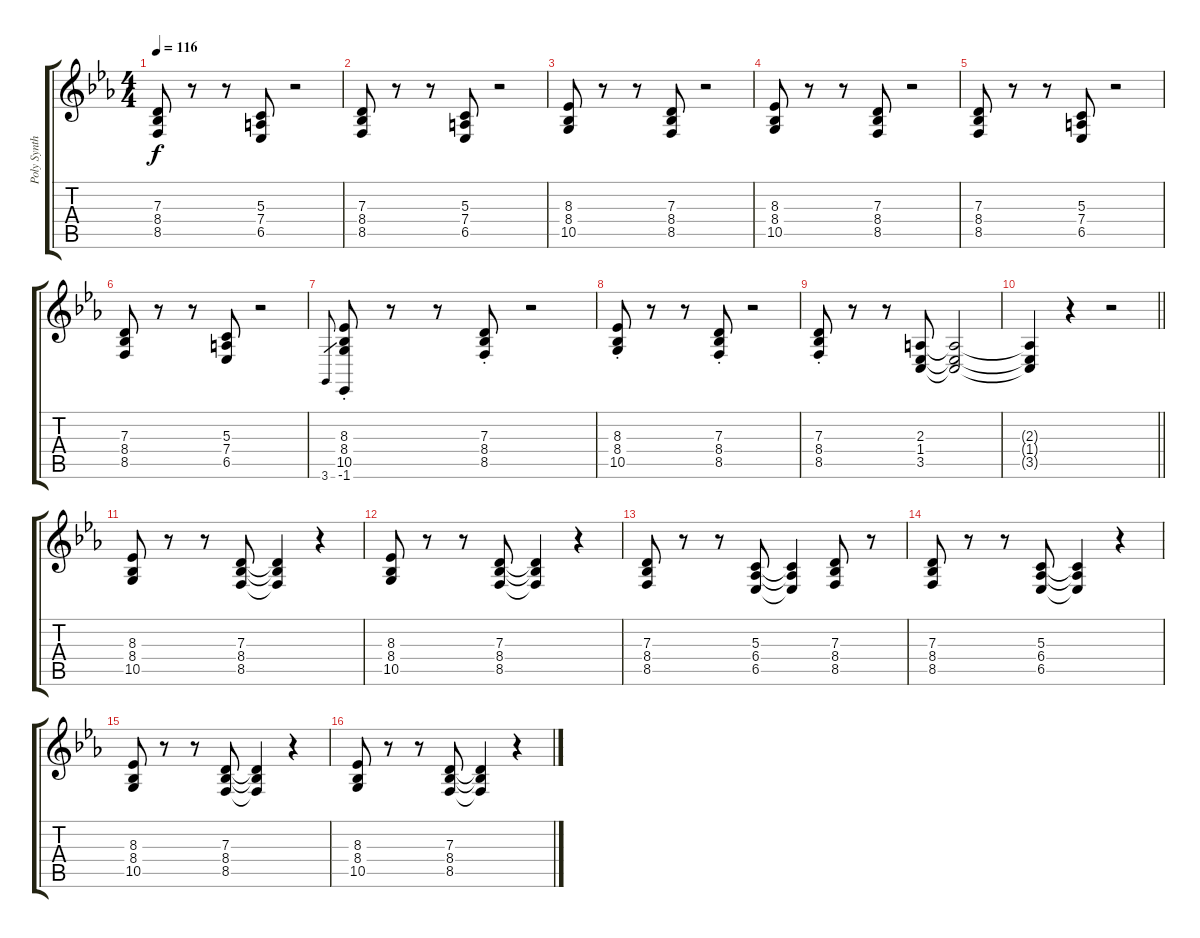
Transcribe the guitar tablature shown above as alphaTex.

\track ("Poly Synth" "Poly Synth") {instrument pad3polysynth}
\staff {score tabs}
\tuning (E4 B3 G3 D3 A2 E2) {hide}
\ts (4 4)
\tempo 116
\clef g2
\ks eb
(7.3 8.4 8.5).8{dy f} r.8 r.8 (5.3 7.4 6.5).8 r.2 |
(7.3 8.4 8.5).8 r.8 r.8 (5.3 7.4 6.5).8 r.2 |
(8.3 8.4 10.5).8 r.8 r.8 (7.3 8.4 8.5).8 r.2 |
(8.3 8.4 10.5).8 r.8 r.8 (7.3 8.4 8.5).8 r.2 |
(7.3 8.4 8.5).8 r.8 r.8 (5.3 7.4 6.5).8 r.2 |
(7.3 8.4 8.5).8 r.8 r.8 (5.3 7.4 6.5).8 r.2 |
3.6.8{gr} (8.3{st} 8.4{st} 10.5{st} -1.6).8 r.8 r.8 (7.3{st} 8.4{st} 8.5{st}).8 r.2 |
(8.3{st} 8.4{st} 10.5{st}).8 r.8 r.8 (7.3{st} 8.4{st} 8.5{st}).8 r.2 |
(7.3{st} 8.4{st} 8.5{st}).8 r.8 r.8 (2.3 1.4 3.5).8 (2.3{t} 1.4{t} 3.5{t}).2 |
\barLineRight lightlight
(2.3{t} 1.4{t} 3.5{t}).4 r.4 r.2 |
(8.3 8.4 10.5).8 r.8 r.8 (7.3 8.4 8.5).8 (7.3{t} 8.4{t} 8.5{t}).4 r.4 |
(8.3 8.4 10.5).8 r.8 r.8 (7.3 8.4 8.5).8 (7.3{t} 8.4{t} 8.5{t}).4 r.4 |
(7.3 8.4 8.5).8 r.8 r.8 (5.3 6.4 6.5).8 (5.3{t} 6.4{t} 6.5{t}).4 (7.3 8.4 8.5).8 r.8 |
(7.3 8.4 8.5).8 r.8 r.8 (5.3 6.4 6.5).8 (5.3{t} 6.4{t} 6.5{t}).4 r.4 |
(8.3 8.4 10.5).8 r.8 r.8 (7.3 8.4 8.5).8 (7.3{t} 8.4{t} 8.5{t}).4 r.4 |
(8.3 8.4 10.5).8 r.8 r.8 (7.3 8.4 8.5).8 (7.3{t} 8.4{t} 8.5{t}).4 r.4
